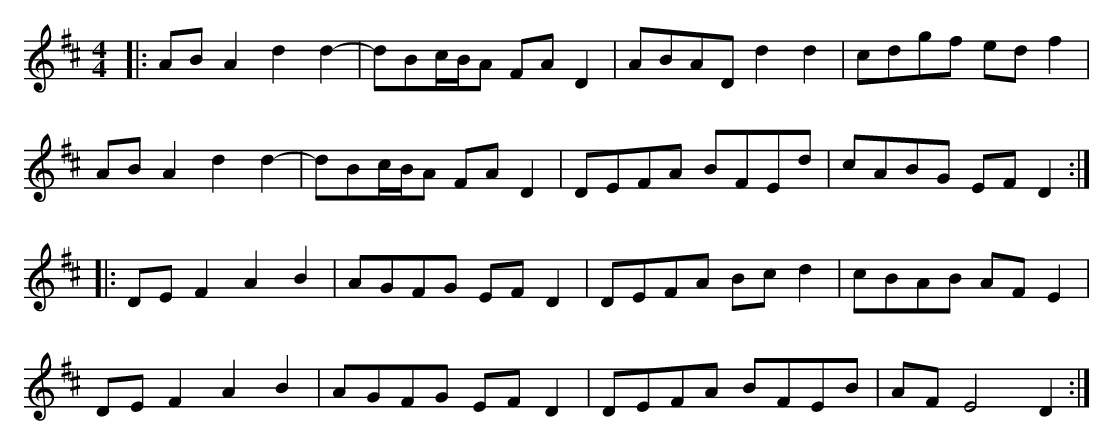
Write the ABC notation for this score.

X:1
M:4/4
K:D
|:ABA2 d2d2-|dBc/B/A FAD2|ABAD d2d2|cdgf edf2|
ABA2 d2d2-|dBc/B/A FAD2|DEFA BFEd|cABG EFD2:|
|:DEF2 A2B2|AGFG EFD2|DEFA Bcd2|cBAB AFE2|
DEF2 A2B2|AGFG EFD2|DEFA BFEB|AFE4D2:|
